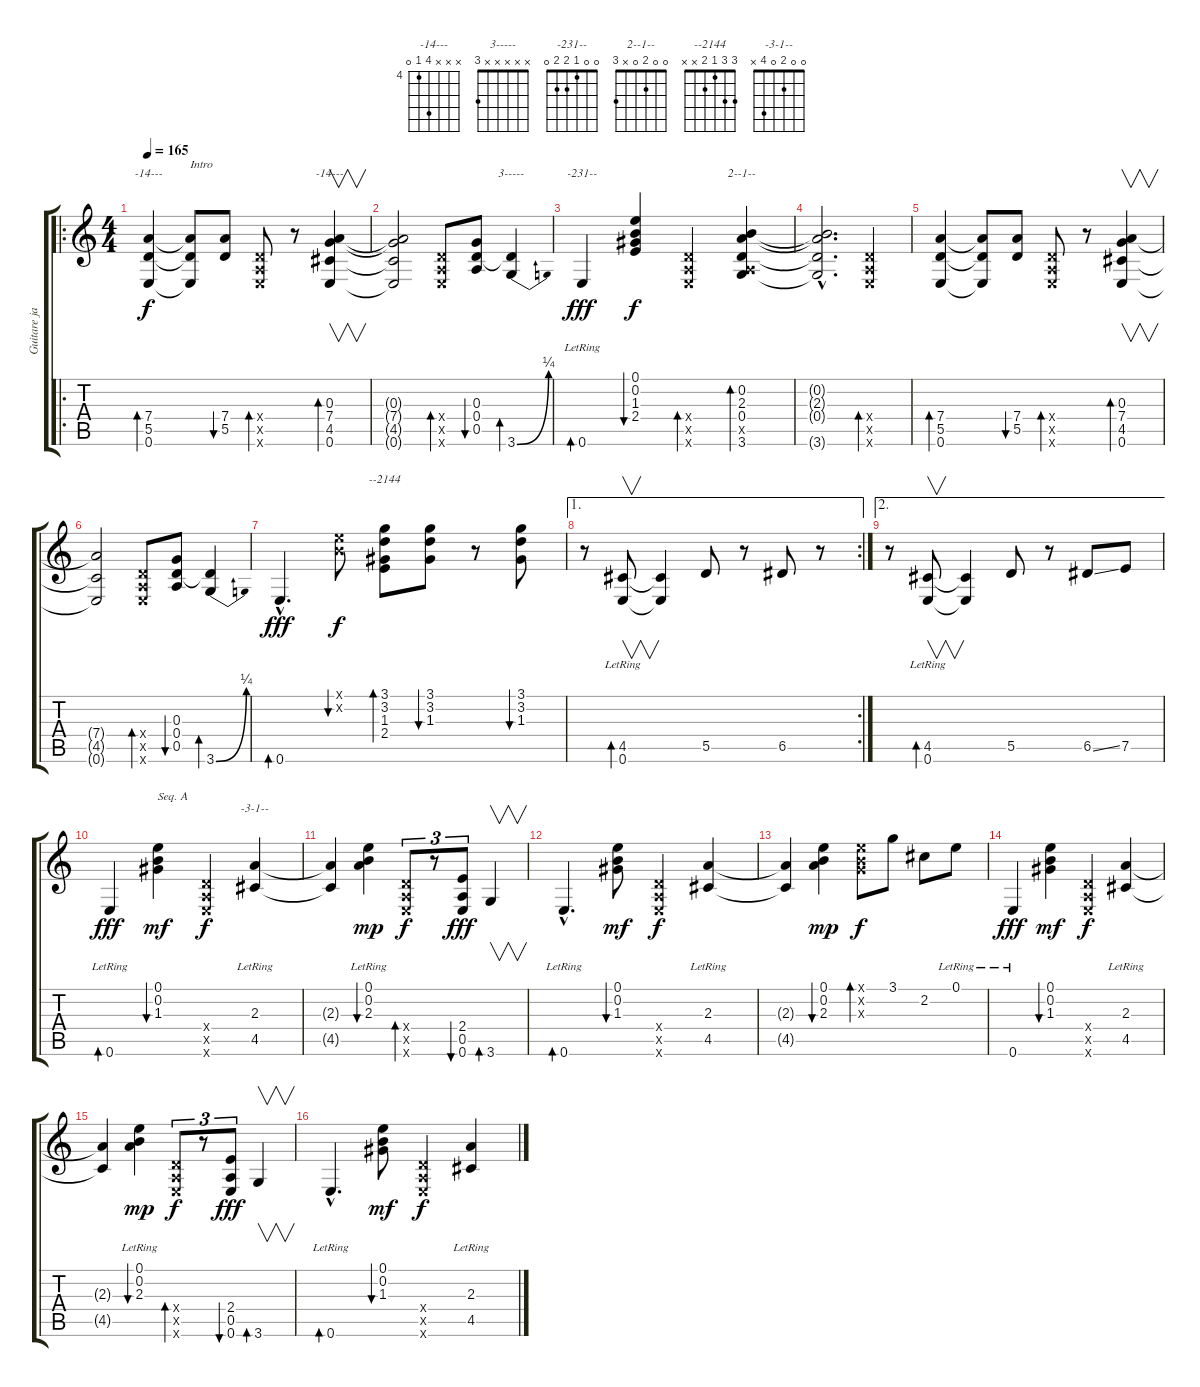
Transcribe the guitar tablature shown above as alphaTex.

\track ("Guitare janvier 2001" "Guitare ja") {instrument acousticguitarnylon}
\staff {score tabs}
\tuning (E4 B3 G3 D3 A2 E2) {hide}
\chord ("-14---" x x x 7 5 0) {firstfret 5}
\chord ("-14---" x x x 7 4 0) {firstfret 4}
\chord ("3-----" x x x x x 3)
\chord ("-231--" 0 0 1 2 2 0)
\chord ("2--1--" 0 0 2 0 x 3)
\chord ("--2144" 3 3 1 2 x x)
\chord ("-3-1--" 0 0 2 0 4 x)
\ro
\ts (4 4)
\tempo 165
\clef g2
\ks c
(7.4 5.5 0.6).4{bd 30 ch "-14---" dy f instrument acousticguitarnylon} (7.4{t} 5.5{t} 0.6{t}).8{txt "Intro"} (7.4 5.5).8{bu 30} (0.4{x} 0.5{x} 0.6{x}).8{bd 30} r.8 (0.3 7.4 4.5 0.6).4{v bd 30 ch "-14---"} |
(0.3{t} 7.4{t} 4.5{t} 0.6{t}).2 (0.4{x} 0.5{x} 0.6{x}).8{bd 30} (0.3 0.4 0.5).8{bu 30} (0.4{t} 3.6{be (bend 0 0 60 1)}).4{bd 30 ch "3-----"} |
0.6{lr}.4{bd 30 ch "-231--" dy fff} (0.1 0.2 1.3 2.4).4{bu 30 dy f} (0.4{x} 0.5{x} 0.6{x}).4{bd 30} (0.2 2.3 0.4 0.5{x} 3.6).4{bd 30 ch "2--1--"} |
(0.2{hac t} 2.3{t} 0.4{hac t} 3.6{hac t}).2{d} (0.4{x} 0.5{x} 0.6{x}).4{bd 30} |
(7.4 5.5 0.6).4{bd 30} (7.4{t} 5.5{t} 0.6{t}).8 (7.4 5.5).8{bu 30} (0.4{x} 0.5{x} 0.6{x}).8{bd 30} r.8 (0.3 7.4 4.5 0.6).4{v bd 30} |
(7.4{t} 4.5{t} 0.6{t}).2 (0.4{x} 0.5{x} 0.6{x}).8{bd 30} (0.3 0.4 0.5).8{bu 30} (0.4{t} 3.6{be (bend 0 0 60 1)}).4{bd 30} |
0.6{hac}.4{d bd 30 dy fff} (0.1{x} 0.2{x}).8{bu 30 dy f} (3.1 3.2 1.3 2.4).8{bd 30 ch "--2144"} (3.1 3.2 1.3).8{bu 30} r.8 (3.1 3.2 1.3).8{bu 30} |
\ae 1
\rc 2
r.8 (4.5 0.6{lr}).8{v bd 30} (4.5{t} 0.6{t}).4 5.5.8 r.8 6.5.8 r.8 |
\ae 2
r.8 (4.5 0.6{lr}).8{v bd 30} (4.5{t} 0.6{t}).4 5.5.8 r.8 6.5{ss}.8 7.5.8 |
0.6{lr}.4{bd 30 dy fff} (0.1 0.2 1.3).4{bu 30 txt "Seq. A" dy mf} (0.4{x} 0.5{x} 0.6{x}).4{dy f} (2.3 4.5{lr}).4{ch "-3-1--"} |
(2.3{t} 4.5{t}).4 (0.1{lr} 0.2{lr} 2.3).4{bu 30 dy mp} (0.4{x} 0.5{x} 0.6{x}).8{tu (3 2) bd 30 dy f} r.8{tu (3 2)} (2.4 0.5 0.6).8{tu (3 2) bu 30 dy fff} 3.6.4{v bd 30} |
0.6{hac lr}.4{d bd 30} (0.1 0.2 1.3).8{bu 30 dy mf} (0.4{x} 0.5{x} 0.6{x}).4{dy f} (2.3 4.5{lr}).4 |
(2.3{t} 4.5{t}).4 (0.1 0.2 2.3).4{bu 30 dy mp} (0.1{x} 0.2{x} 0.3{x}).8{bd 30 dy f} 3.1.8 2.2.8 0.1{lr}.8 |
0.6{lr}.4{dy fff} (0.1 0.2 1.3).4{bu 30 dy mf} (0.4{x} 0.5{x} 0.6{x}).4{dy f} (2.3 4.5{lr}).4 |
(2.3{t} 4.5{t}).4 (0.1{lr} 0.2{lr} 2.3).4{bu 30 dy mp} (0.4{x} 0.5{x} 0.6{x}).8{tu (3 2) bd 30 dy f} r.8{tu (3 2)} (2.4 0.5 0.6).8{tu (3 2) bu 30 dy fff} 3.6.4{v bd 30} |
0.6{hac lr}.4{d bd 30} (0.1 0.2 1.3).8{bu 30 dy mf} (0.4{x} 0.5{x} 0.6{x}).4{dy f} (2.3 4.5{lr}).4
